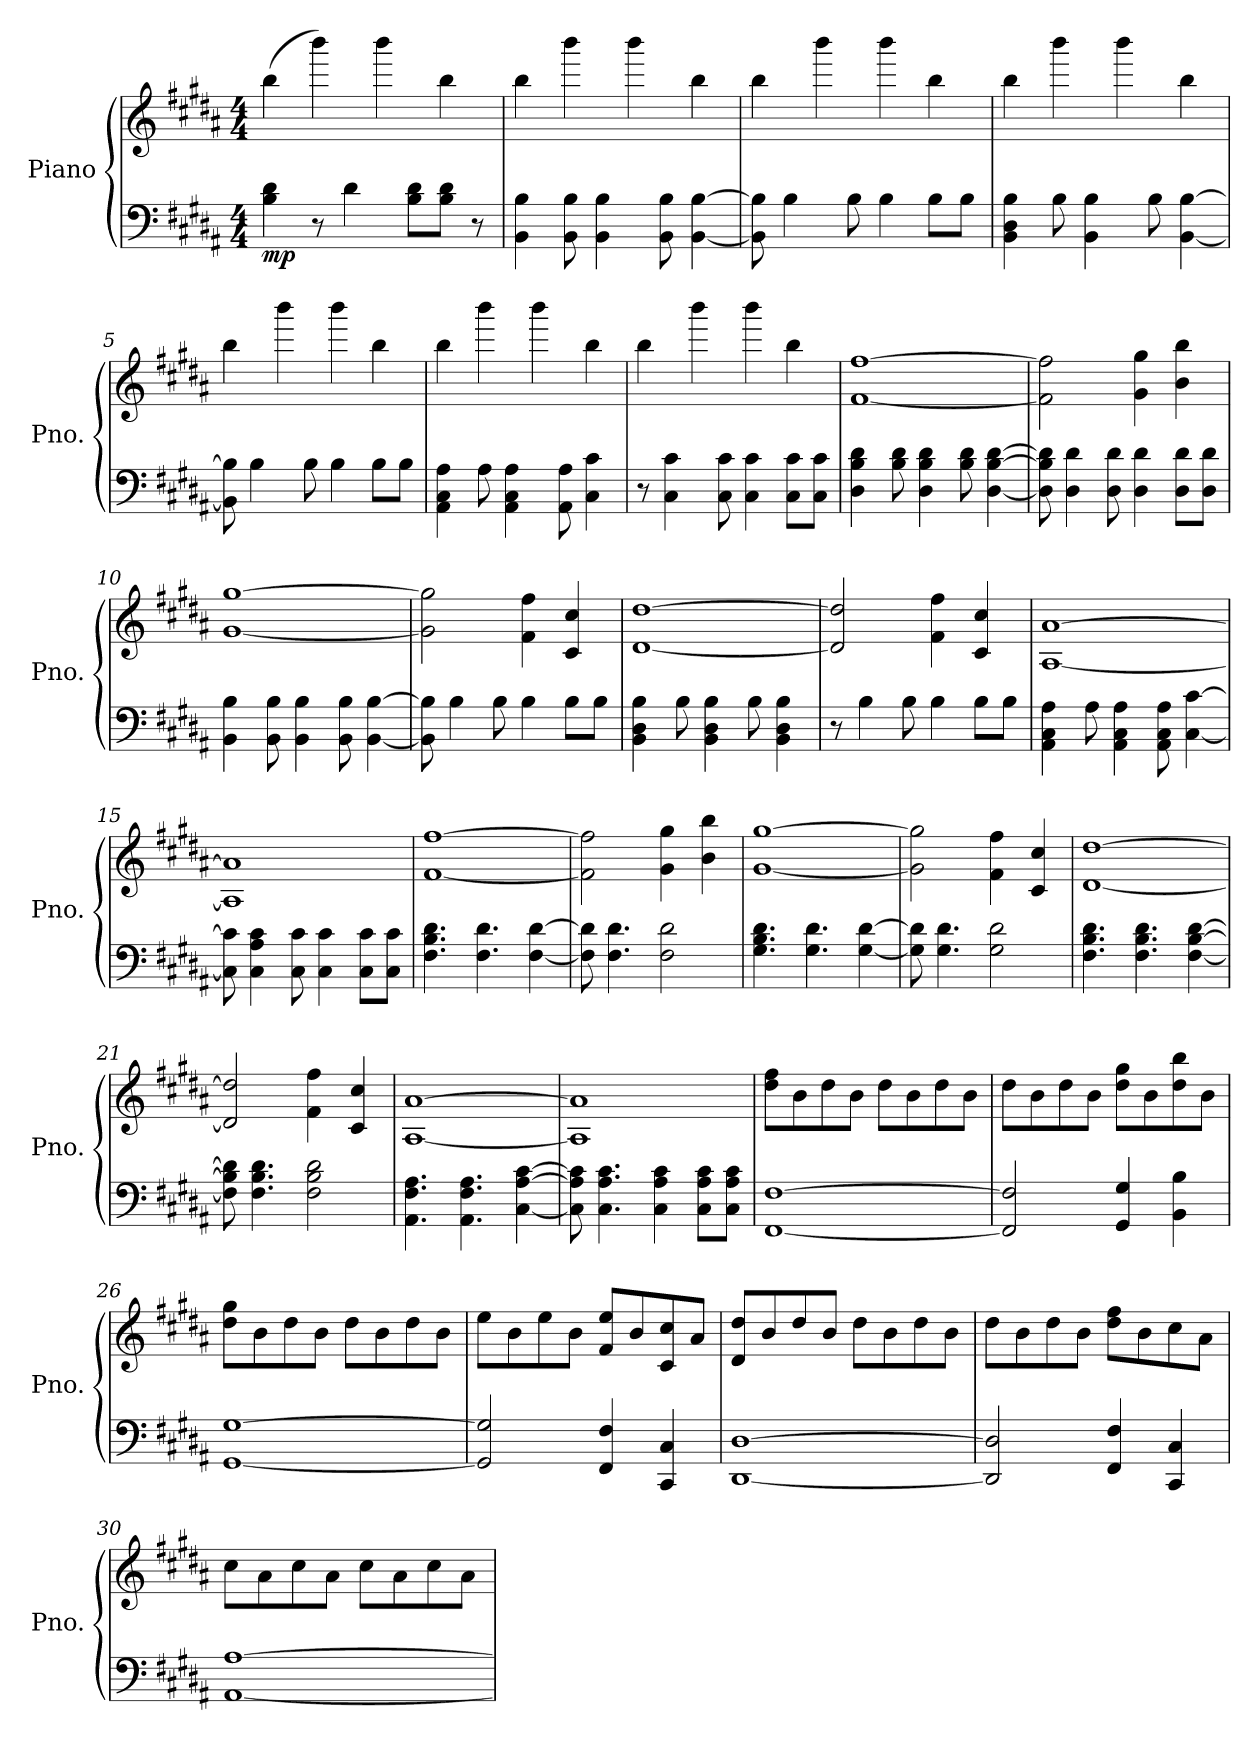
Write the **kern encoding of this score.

**kern	**kern	**dynam
*part1	*part1	*part1
*staff2	*staff1	*staff1/2
*I"Piano	*	*
*I'Pno.	*	*
*clefF4	*clefG2	*
*k[f#c#g#d#a#]	*k[f#c#g#d#a#]	*
*M4/4	*M4/4	*
*MM120	*MM120	*
=1	=1	=1
!	!	!LO:DY:b=2
4B\ 4d#\	(4bb\	mp
8r	4bbb\)	.
4d#\	.	.
.	4bbb\	.
8B\ 8d#\L	.	.
8B\ 8d#\J	4bb\	.
8r	.	.
=2	=2	=2
4BB\ 4B\	4bb\	.
8BB\ 8B\	4bbb\	.
4BB\ 4B\	.	.
.	4bbb\	.
8BB\ 8B\	.	.
[4BB\ [4B\	4bb\	.
=3	=3	=3
8BB\] 8B\]	4bb\	.
4B\	.	.
.	4bbb\	.
8B\	.	.
4B\	4bbb\	.
8B\L	4bb\	.
8B\J	.	.
=4	=4	=4
4BB\ 4D#\ 4B\	4bb\	.
8B\	4bbb\	.
4BB\ 4B\	.	.
.	4bbb\	.
8B\	.	.
[4BB\ [4B\	4bb\	.
=5	=5	=5
8BB\] 8B\]	4bb\	.
4B\	.	.
.	4bbb\	.
8B\	.	.
4B\	4bbb\	.
8B\L	4bb\	.
8B\J	.	.
=6	=6	=6
4AA#\ 4C#\ 4A#\	4bb\	.
8A#\	4bbb\	.
4AA#\ 4C#\ 4A#\	.	.
.	4bbb\	.
8AA#\ 8A#\	.	.
4C#\ 4c#\	4bb\	.
!!LO:LB:g=z
=7	=7	=7
8r	4bb\	.
4C#\ 4c#\	.	.
.	4bbb\	.
8C#\ 8c#\	.	.
4C#\ 4c#\	4bbb\	.
8C#\ 8c#\L	4bb\	.
8C#\ 8c#\J	.	.
=8	=8	=8
4D#\ 4B\ 4d#\	[1f# [1ff#	.
8B\ 8d#\	.	.
4D#\ 4B\ 4d#\	.	.
8B\ 8d#\	.	.
[4D#\ [4B\ [4d#\	.	.
=9	=9	=9
8D#\] 8B\] 8d#\]	2f#\] 2ff#\]	.
4D#\ 4d#\	.	.
8D#\ 8d#\	.	.
4D#\ 4d#\	4g#\ 4gg#\	.
8D#\ 8d#\L	4b\ 4bb\	.
8D#\ 8d#\J	.	.
=10	=10	=10
4BB\ 4B\	[1g# [1gg#	.
8BB\ 8B\	.	.
4BB\ 4B\	.	.
8BB\ 8B\	.	.
[4BB\ [4B\	.	.
=11	=11	=11
8BB\] 8B\]	2g#\] 2gg#\]	.
4B\	.	.
8B\	.	.
4B\	4f#\ 4ff#\	.
8B\L	4c#/ 4cc#/	.
8B\J	.	.
=12	=12	=12
4BB\ 4D#\ 4B\	[1d# [1dd#	.
8B\	.	.
4BB\ 4D#\ 4B\	.	.
8B\	.	.
4BB\ 4D#\ 4B\	.	.
!!LO:LB:g=z
=13	=13	=13
8r	2d#/] 2dd#/]	.
4B\	.	.
8B\	.	.
4B\	4f#\ 4ff#\	.
8B\L	4c#/ 4cc#/	.
8B\J	.	.
=14	=14	=14
4AA#\ 4C#\ 4A#\	[1A# [1a#	.
8A#\	.	.
4AA#\ 4C#\ 4A#\	.	.
8AA#\ 8C#\ 8A#\	.	.
[4C#\ [4c#\	.	.
=15	=15	=15
8C#\] 8c#\]	1A#] 1a#]	.
4C#\ 4A#\ 4c#\	.	.
8C#\ 8c#\	.	.
4C#\ 4c#\	.	.
8C#\ 8c#\L	.	.
8C#\ 8c#\J	.	.
=16	=16	=16
4.F#\ 4.B\ 4.d#\	[1f# [1ff#	.
4.F#\ 4.d#\	.	.
[4F#\ [4d#\	.	.
=17	=17	=17
8F#\] 8d#\]	2f#\] 2ff#\]	.
4.F#\ 4.d#\	.	.
2F#\ 2d#\	4g#\ 4gg#\	.
.	4b\ 4bb\	.
=18	=18	=18
4.G#\ 4.B\ 4.d#\	[1g# [1gg#	.
4.G#\ 4.d#\	.	.
[4G#\ [4d#\	.	.
!!LO:LB:g=z
=19	=19	=19
8G#\] 8d#\]	2g#\] 2gg#\]	.
4.G#\ 4.d#\	.	.
2G#\ 2d#\	4f#\ 4ff#\	.
.	4c#/ 4cc#/	.
=20	=20	=20
4.F#\ 4.B\ 4.d#\	[1d# [1dd#	.
4.F#\ 4.B\ 4.d#\	.	.
[4F#\ [4B\ [4d#\	.	.
=21	=21	=21
8F#\] 8B\] 8d#\]	2d#/] 2dd#/]	.
4.F#\ 4.B\ 4.d#\	.	.
2F#\ 2B\ 2d#\	4f#\ 4ff#\	.
.	4c#/ 4cc#/	.
=22	=22	=22
4.AA#\ 4.F#\ 4.A#\	[1A# [1a#	.
4.AA#\ 4.F#\ 4.A#\	.	.
[4C#\ [4A#\ [4c#\	.	.
=23	=23	=23
8C#\] 8A#\] 8c#\]	1A#] 1a#]	.
4.C#\ 4.A#\ 4.c#\	.	.
4C#\ 4A#\ 4c#\	.	.
8C#\ 8A#\ 8c#\L	.	.
8C#\ 8A#\ 8c#\J	.	.
=24	=24	=24
[1FF# [1F#	8dd#\ 8ff#\L	.
.	8b\	.
.	8dd#\	.
.	8b\J	.
.	8dd#\L	.
.	8b\	.
.	8dd#\	.
.	8b\J	.
!!LO:LB:g=z
=25	=25	=25
2FF#/] 2F#/]	8dd#\L	.
.	8b\	.
.	8dd#\	.
.	8b\J	.
4GG#/ 4G#/	8dd#\ 8gg#\L	.
.	8b\	.
4BB\ 4B\	8dd#\ 8bb\	.
.	8b\J	.
=26	=26	=26
[1GG# [1G#	8dd#\ 8gg#\L	.
.	8b\	.
.	8dd#\	.
.	8b\J	.
.	8dd#\L	.
.	8b\	.
.	8dd#\	.
.	8b\J	.
=27	=27	=27
2GG#/] 2G#/]	8ee\L	.
.	8b\	.
.	8ee\	.
.	8b\J	.
4FF#/ 4F#/	8f#/ 8ee/L	.
.	8b/	.
4CC#/ 4C#/	8c#/ 8cc#/	.
.	8a#/J	.
=28	=28	=28
[1DD# [1D#	8d#/ 8dd#/L	.
.	8b/	.
.	8dd#/	.
.	8b/J	.
.	8dd#\L	.
.	8b\	.
.	8dd#\	.
.	8b\J	.
=29	=29	=29
2DD#/] 2D#/]	8dd#\L	.
.	8b\	.
.	8dd#\	.
.	8b\J	.
4FF#/ 4F#/	8dd#\ 8ff#\L	.
.	8b\	.
4CC#/ 4C#/	8cc#\	.
.	8a#\J	.
!!LO:PB:g=z
=30	=30	=30
[1AA# [1A#	8cc#\L	.
.	8a#\	.
.	8cc#\	.
.	8a#\J	.
.	8cc#\L	.
.	8a#\	.
.	8cc#\	.
.	8a#\J	.
=	=	=
*-	*-	*-
